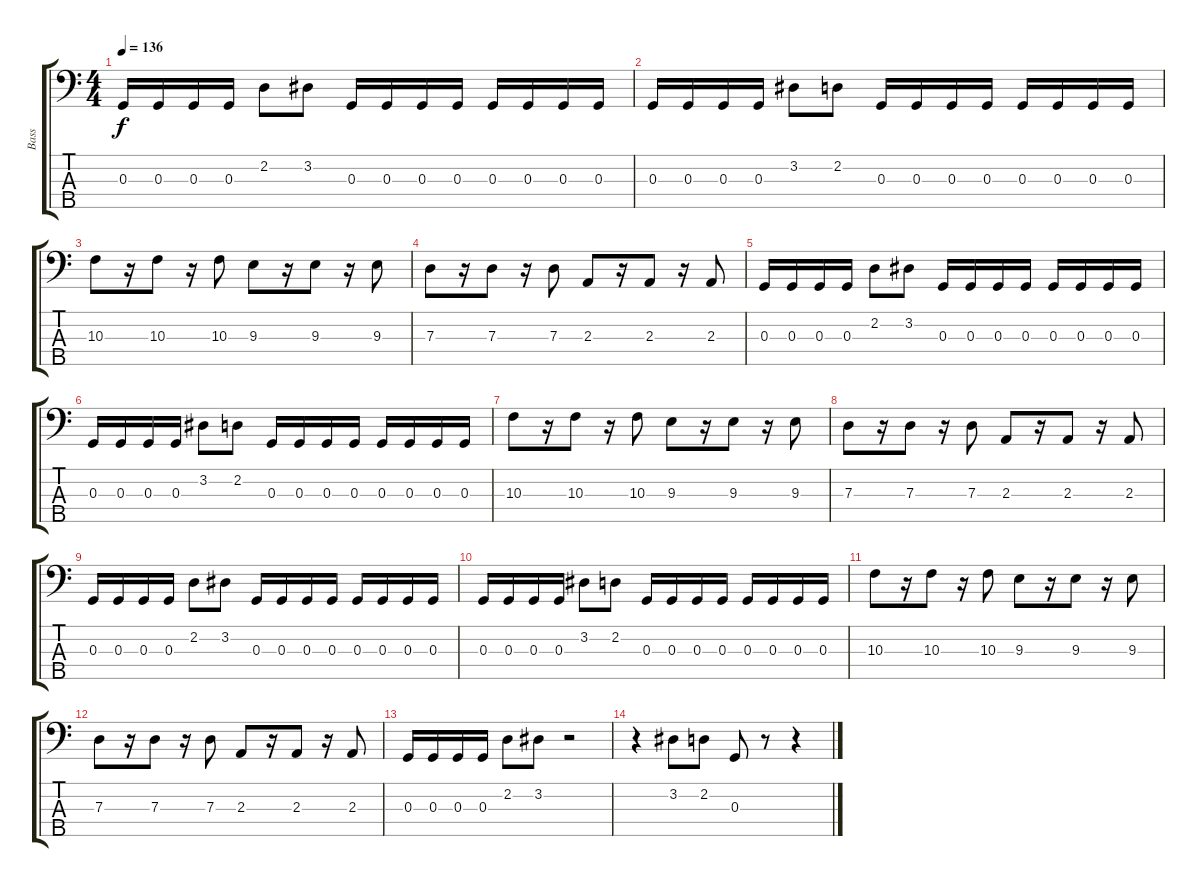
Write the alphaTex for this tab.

\track ("Bass" "Bass") {instrument electricbasspick}
\staff {score tabs}
\tuning (F2 C2 G1 D1 A0) {hide}
\ts (4 4)
\tempo 136
\clef f4
\ks c
0.3.16{dy f} 0.3.16 0.3.16 0.3.16 2.2.8 3.2.8 0.3.16 0.3.16 0.3.16 0.3.16 0.3.16 0.3.16 0.3.16 0.3.16 |
0.3.16 0.3.16 0.3.16 0.3.16 3.2.8 2.2.8 0.3.16 0.3.16 0.3.16 0.3.16 0.3.16 0.3.16 0.3.16 0.3.16 |
10.3.8 r.16 10.3.8 r.16 10.3.8 9.3.8 r.16 9.3.8 r.16 9.3.8 |
7.3.8 r.16 7.3.8 r.16 7.3.8 2.3.8 r.16 2.3.8 r.16 2.3.8 |
0.3.16 0.3.16 0.3.16 0.3.16 2.2.8 3.2.8 0.3.16 0.3.16 0.3.16 0.3.16 0.3.16 0.3.16 0.3.16 0.3.16 |
0.3.16 0.3.16 0.3.16 0.3.16 3.2.8 2.2.8 0.3.16 0.3.16 0.3.16 0.3.16 0.3.16 0.3.16 0.3.16 0.3.16 |
10.3.8 r.16 10.3.8 r.16 10.3.8 9.3.8 r.16 9.3.8 r.16 9.3.8 |
7.3.8 r.16 7.3.8 r.16 7.3.8 2.3.8 r.16 2.3.8 r.16 2.3.8 |
0.3.16 0.3.16 0.3.16 0.3.16 2.2.8 3.2.8 0.3.16 0.3.16 0.3.16 0.3.16 0.3.16 0.3.16 0.3.16 0.3.16 |
0.3.16 0.3.16 0.3.16 0.3.16 3.2.8 2.2.8 0.3.16 0.3.16 0.3.16 0.3.16 0.3.16 0.3.16 0.3.16 0.3.16 |
10.3.8 r.16 10.3.8 r.16 10.3.8 9.3.8 r.16 9.3.8 r.16 9.3.8 |
7.3.8 r.16 7.3.8 r.16 7.3.8 2.3.8 r.16 2.3.8 r.16 2.3.8 |
0.3.16 0.3.16 0.3.16 0.3.16 2.2.8 3.2.8 r.2 |
r.4 3.2.8 2.2.8 0.3.8 r.8 r.4
